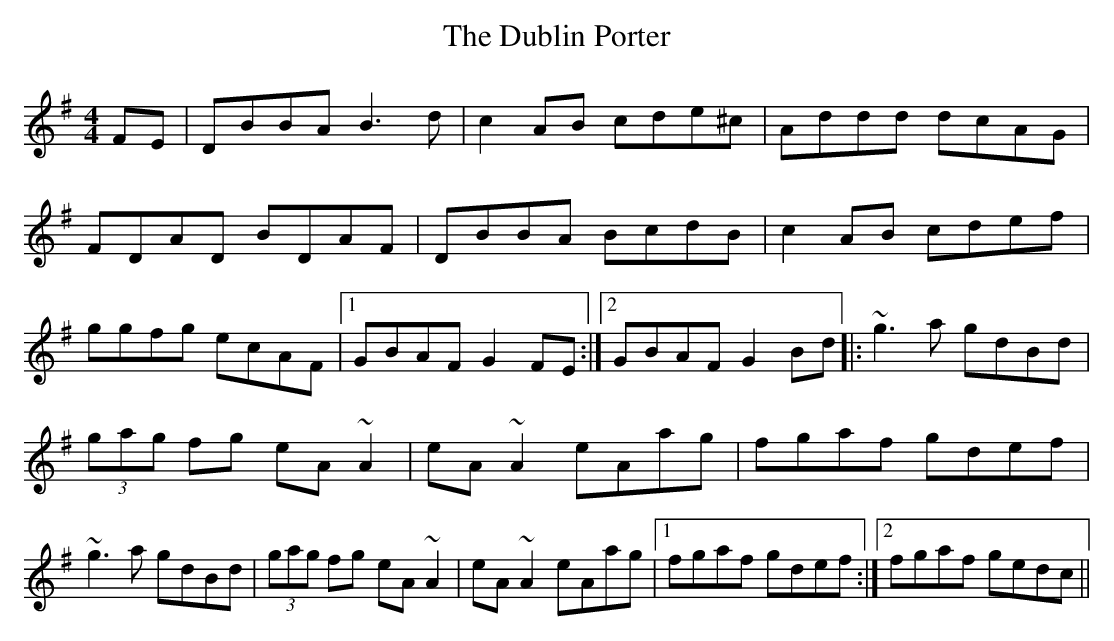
X:1
T:Dublin Porter, The
M:4/4
L:1/8
K:G
FE|DBBA B3d|c2AB cde^c|Addd dcAG|FDAD BDAF|\
DBBA BcdB|c2AB cdef|ggfg ecAF|1GBAF G2FE:|2GBAF G2Bd|:~g3a gdBd|
(3gag fg eA~A2|\
eA~A2 eAag|fgaf gdef|~g3 a gdBd|(3gag fg eA~A2|\
eA ~A2eAag|1fgaf gdef:|2fgaf gedc||
